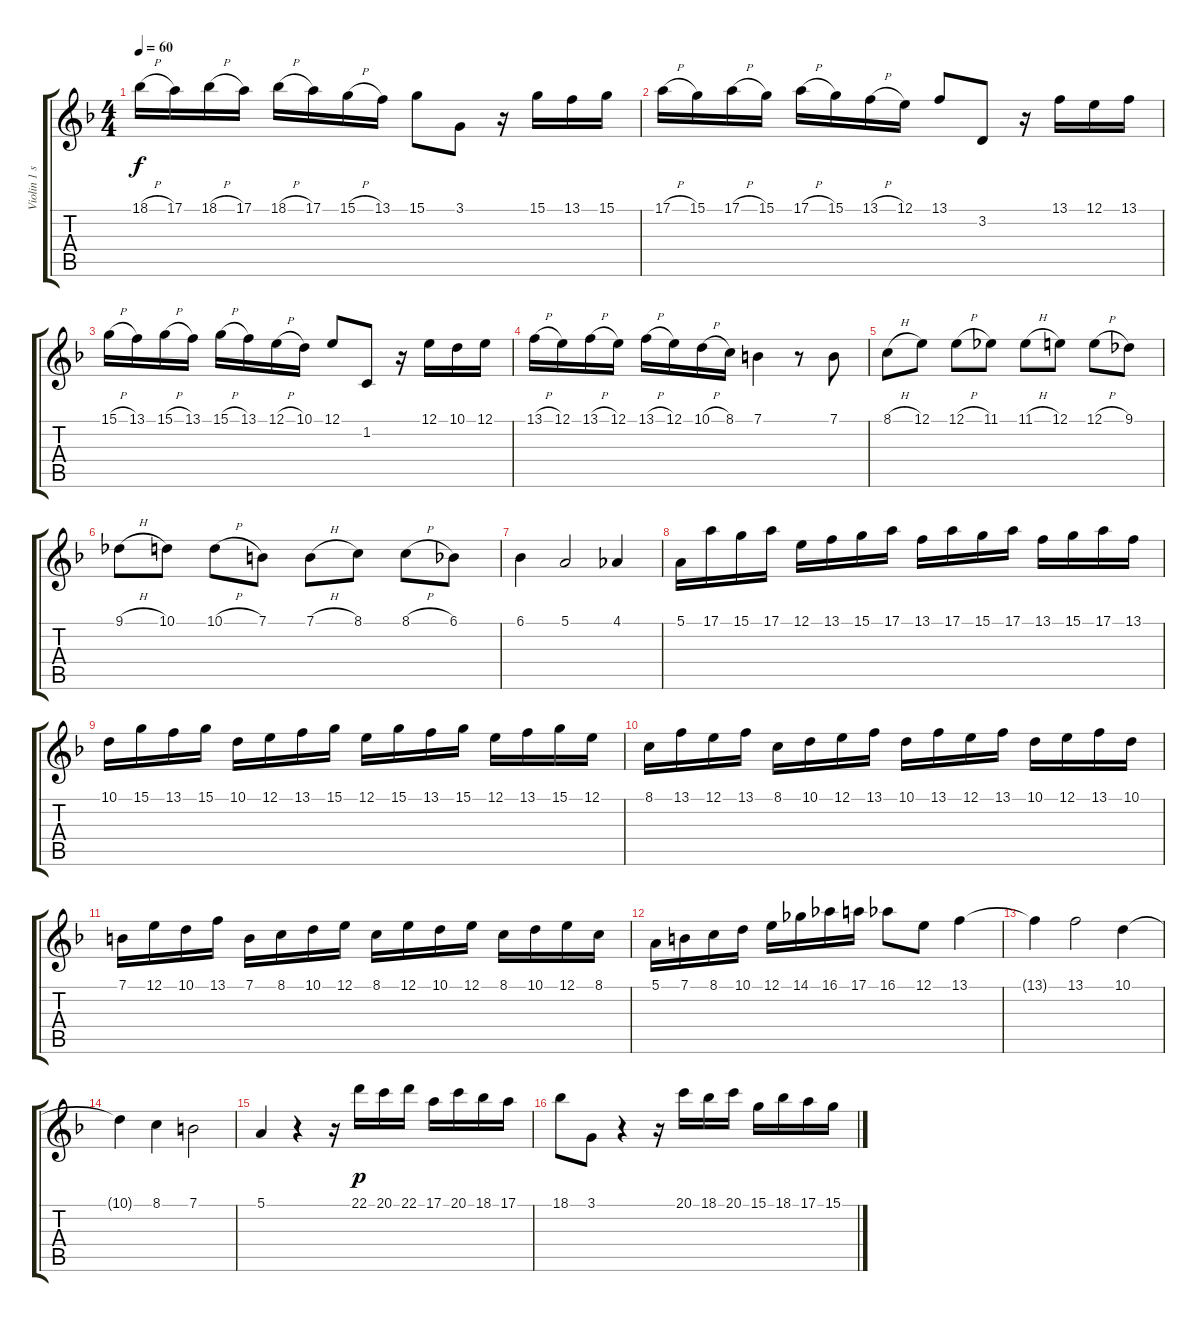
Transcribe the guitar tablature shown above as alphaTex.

\track ("Violin 1 solo" "Violin 1 s") {instrument violin}
\staff {score tabs}
\tuning (E4 B3 G3 D3 A2 E2) {hide}
\ts (4 4)
\tempo 60
\clef g2
\ks f
18.1{h}.16{dy f} 17.1.16 18.1{h}.16 17.1.16 18.1{h}.16 17.1.16 15.1{h}.16 13.1.16 15.1.8 3.1.8 r.16 15.1.16 13.1.16 15.1.16 |
17.1{h}.16 15.1.16 17.1{h}.16 15.1.16 17.1{h}.16 15.1.16 13.1{h}.16 12.1.16 13.1.8 3.2.8 r.16 13.1.16 12.1.16 13.1.16 |
15.1{h}.16 13.1.16 15.1{h}.16 13.1.16 15.1{h}.16 13.1.16 12.1{h}.16 10.1.16 12.1.8 1.2.8 r.16 12.1.16 10.1.16 12.1.16 |
13.1{h}.16 12.1.16 13.1{h}.16 12.1.16 13.1{h}.16 12.1.16 10.1{h}.16 8.1.16 7.1.4 r.8 7.1.8 |
8.1{h}.8 12.1.8 12.1{h}.8 11.1.8 11.1{h}.8 12.1.8 12.1{h}.8 9.1.8 |
9.1{h}.8 10.1.8 10.1{h}.8 7.1.8 7.1{h}.8 8.1.8 8.1{h}.8 6.1.8 |
6.1.4 5.1.2 4.1.4 |
5.1.16 17.1.16 15.1.16 17.1.16 12.1.16 13.1.16 15.1.16 17.1.16 13.1.16 17.1.16 15.1.16 17.1.16 13.1.16 15.1.16 17.1.16 13.1.16 |
10.1.16 15.1.16 13.1.16 15.1.16 10.1.16 12.1.16 13.1.16 15.1.16 12.1.16 15.1.16 13.1.16 15.1.16 12.1.16 13.1.16 15.1.16 12.1.16 |
8.1.16 13.1.16 12.1.16 13.1.16 8.1.16 10.1.16 12.1.16 13.1.16 10.1.16 13.1.16 12.1.16 13.1.16 10.1.16 12.1.16 13.1.16 10.1.16 |
7.1.16 12.1.16 10.1.16 13.1.16 7.1.16 8.1.16 10.1.16 12.1.16 8.1.16 12.1.16 10.1.16 12.1.16 8.1.16 10.1.16 12.1.16 8.1.16 |
5.1.16 7.1.16 8.1.16 10.1.16 12.1.16 14.1.16 16.1.16 17.1.16 16.1.8 12.1.8 13.1.4 |
13.1{t}.4 13.1.2 10.1.4 |
10.1{t}.4 8.1.4 7.1.2 |
5.1.4 r.4 r.16 22.1.16{dy p} 20.1.16 22.1.16 17.1.16 20.1.16 18.1.16 17.1.16 |
18.1.8 3.1.8 r.4 r.16 20.1.16 18.1.16 20.1.16 15.1.16 18.1.16 17.1.16 15.1.16
